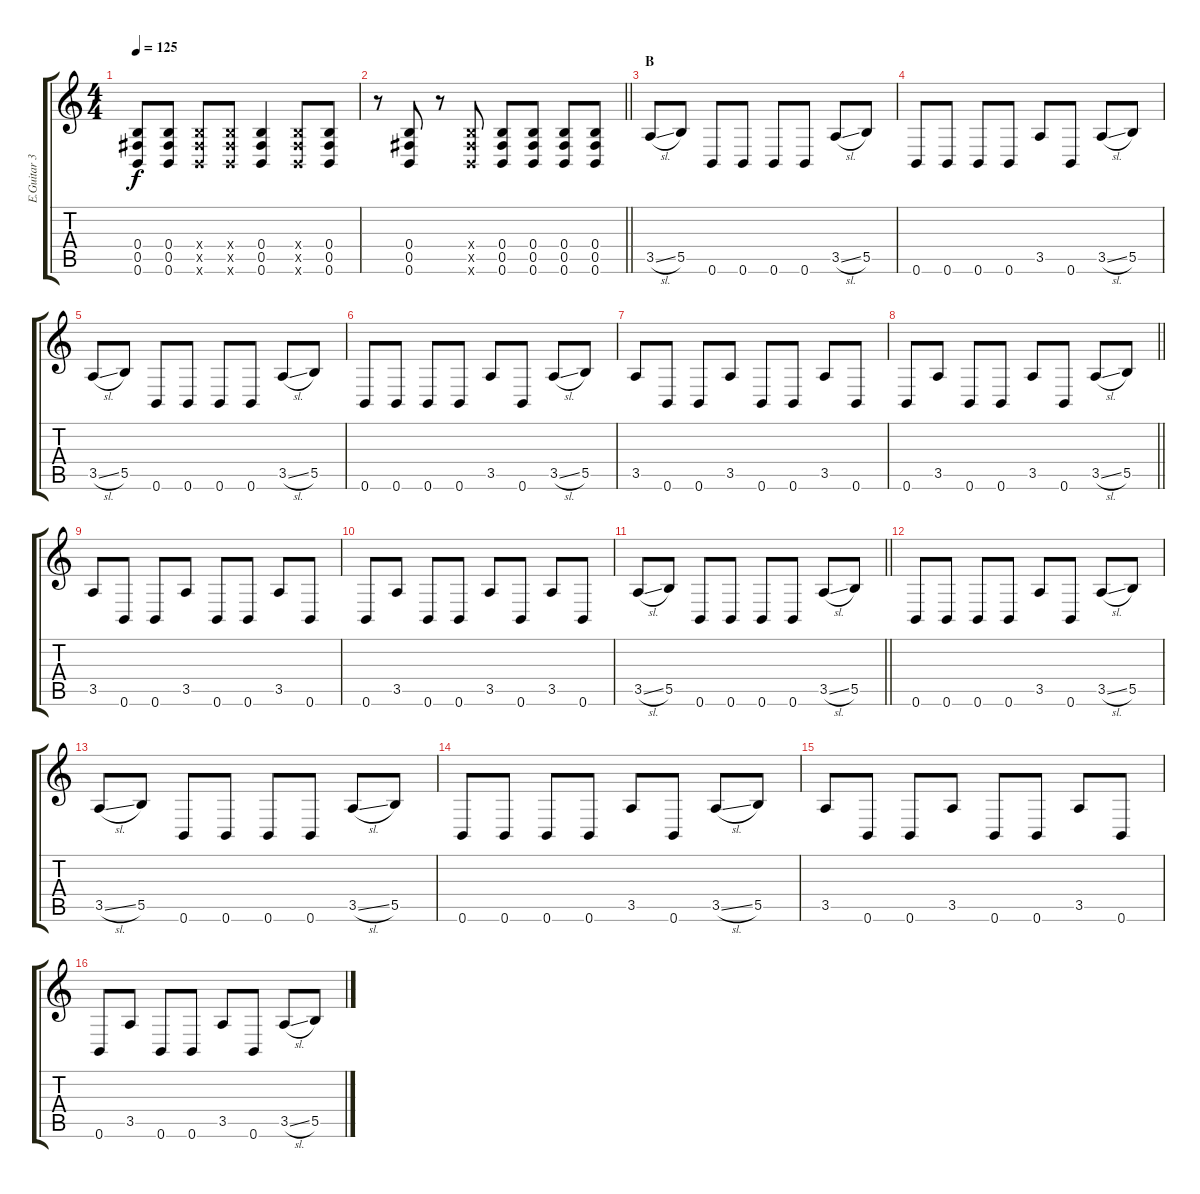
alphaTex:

\track ("E.Guitar 3" "E.Guitar 3") {instrument overdrivenguitar}
\staff {score tabs}
\tuning (Db4 Ab3 E3 B2 Gb2 B1) {hide}
\ts (4 4)
\tempo 125
\clef g2
\ks c
(0.4 0.5 0.6).8{dy f} (0.4 0.5 0.6).8 (0.4{x} 0.5{x} 0.6{x}).8 (0.4{x} 0.5{x} 0.6{x}).8 (0.4 0.5 0.6).4 (0.4{x} 0.5{x} 0.6{x}).8 (0.4 0.5 0.6).8 |
\barLineRight lightlight
r.8 (0.4 0.5 0.6).8 r.8 (0.4{x} 0.5{x} 0.6{x}).8 (0.4 0.5 0.6).8 (0.4 0.5 0.6).8 (0.4 0.5 0.6).8 (0.4 0.5 0.6).8 |
\section ("" "B")
3.5{sl}.8 5.5.8 0.6.8 0.6.8 0.6.8 0.6.8 3.5{sl}.8 5.5.8 |
0.6.8 0.6.8 0.6.8 0.6.8 3.5.8 0.6.8 3.5{sl}.8 5.5.8 |
3.5{sl}.8 5.5.8 0.6.8 0.6.8 0.6.8 0.6.8 3.5{sl}.8 5.5.8 |
0.6.8 0.6.8 0.6.8 0.6.8 3.5.8 0.6.8 3.5{sl}.8 5.5.8 |
3.5.8 0.6.8 0.6.8 3.5.8 0.6.8 0.6.8 3.5.8 0.6.8 |
\barLineRight lightlight
0.6.8 3.5.8 0.6.8 0.6.8 3.5.8 0.6.8 3.5{sl}.8 5.5.8 |
3.5.8 0.6.8 0.6.8 3.5.8 0.6.8 0.6.8 3.5.8 0.6.8 |
0.6.8 3.5.8 0.6.8 0.6.8 3.5.8 0.6.8 3.5.8 0.6.8 |
\barLineRight lightlight
3.5{sl}.8 5.5.8 0.6.8 0.6.8 0.6.8 0.6.8 3.5{sl}.8 5.5.8 |
0.6.8 0.6.8 0.6.8 0.6.8 3.5.8 0.6.8 3.5{sl}.8 5.5.8 |
3.5{sl}.8 5.5.8 0.6.8 0.6.8 0.6.8 0.6.8 3.5{sl}.8 5.5.8 |
0.6.8 0.6.8 0.6.8 0.6.8 3.5.8 0.6.8 3.5{sl}.8 5.5.8 |
3.5.8 0.6.8 0.6.8 3.5.8 0.6.8 0.6.8 3.5.8 0.6.8 |
0.6.8 3.5.8 0.6.8 0.6.8 3.5.8 0.6.8 3.5{sl}.8 5.5.8
